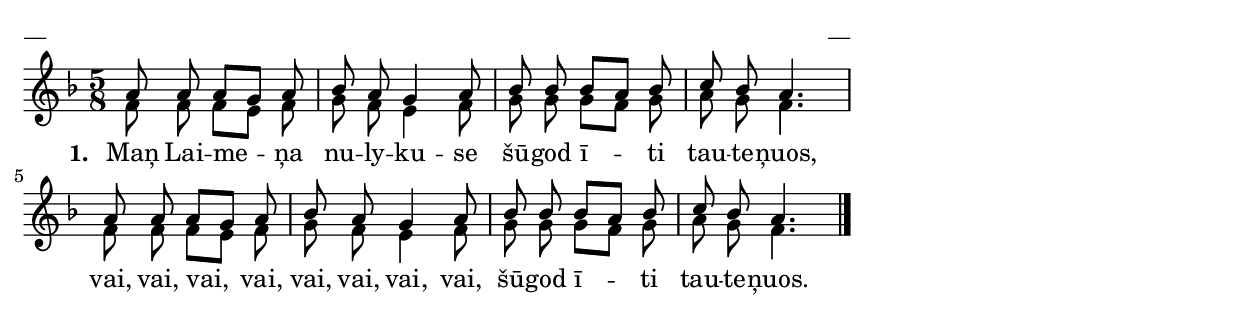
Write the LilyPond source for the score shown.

\version "2.13.18"
\paper {
line-width = 14\cm
left-margin = 0.4\cm
between-system-padding = 0.1\cm
between-system-space = 0.1\cm
}
% SBTZK, p.105
\layout {
indent = #0
ragged-last = ##f
}


voiceA = \relative c'' {
\clef "treble"
\key f \major
\time 5/8
a8 a a [g] a | bes a g4 a8 | bes bes bes [a] bes | c bes a4. |
a8 a a [g] a | bes a g4 a8 | bes bes bes [a] bes | c bes a4. \bar"|."
}

lyricA = \lyricmode {
\set stanza = "1. "
Maņ Lai -- me -- ņa nu -- ly -- ku -- se šū -- god ī -- ti tau -- te -- ņuos,
vai, vai, vai, vai, vai, vai, vai, vai, šū -- god ī -- ti tau -- te -- ņuos.
}

voiceB = \relative c' {
\clef "treble"
\key f \major
\time 5/8
f8 f f [e] f | g f e4 f8 | g g g [f] g | a g f4. |
f8 f f [e] f | g f e4 f8 | g g g [f] g | a g f4. \bar"|."
}

fullScore = <<
%\new ChordNames { \chordsA }
\new Staff {
<<
\new Voice = "voiceA" { \voiceOne \autoBeamOff \voiceA }
\lyricsto "voiceA" \new Lyrics  \lyricA
\new Voice = "voiceB" { \voiceTwo \autoBeamOff \voiceB }
>>
}
>>



\score {
\fullScore
\header { piece = "__" opus = "__" }
}
\markup { \with-color #(x11-color 'white) \sans \smaller "__" }
\score {
\unfoldRepeats
\fullScore
\midi {
\context { \Staff \remove "Staff_performer" }
\context { \Voice \consists "Staff_performer" }
}
}


